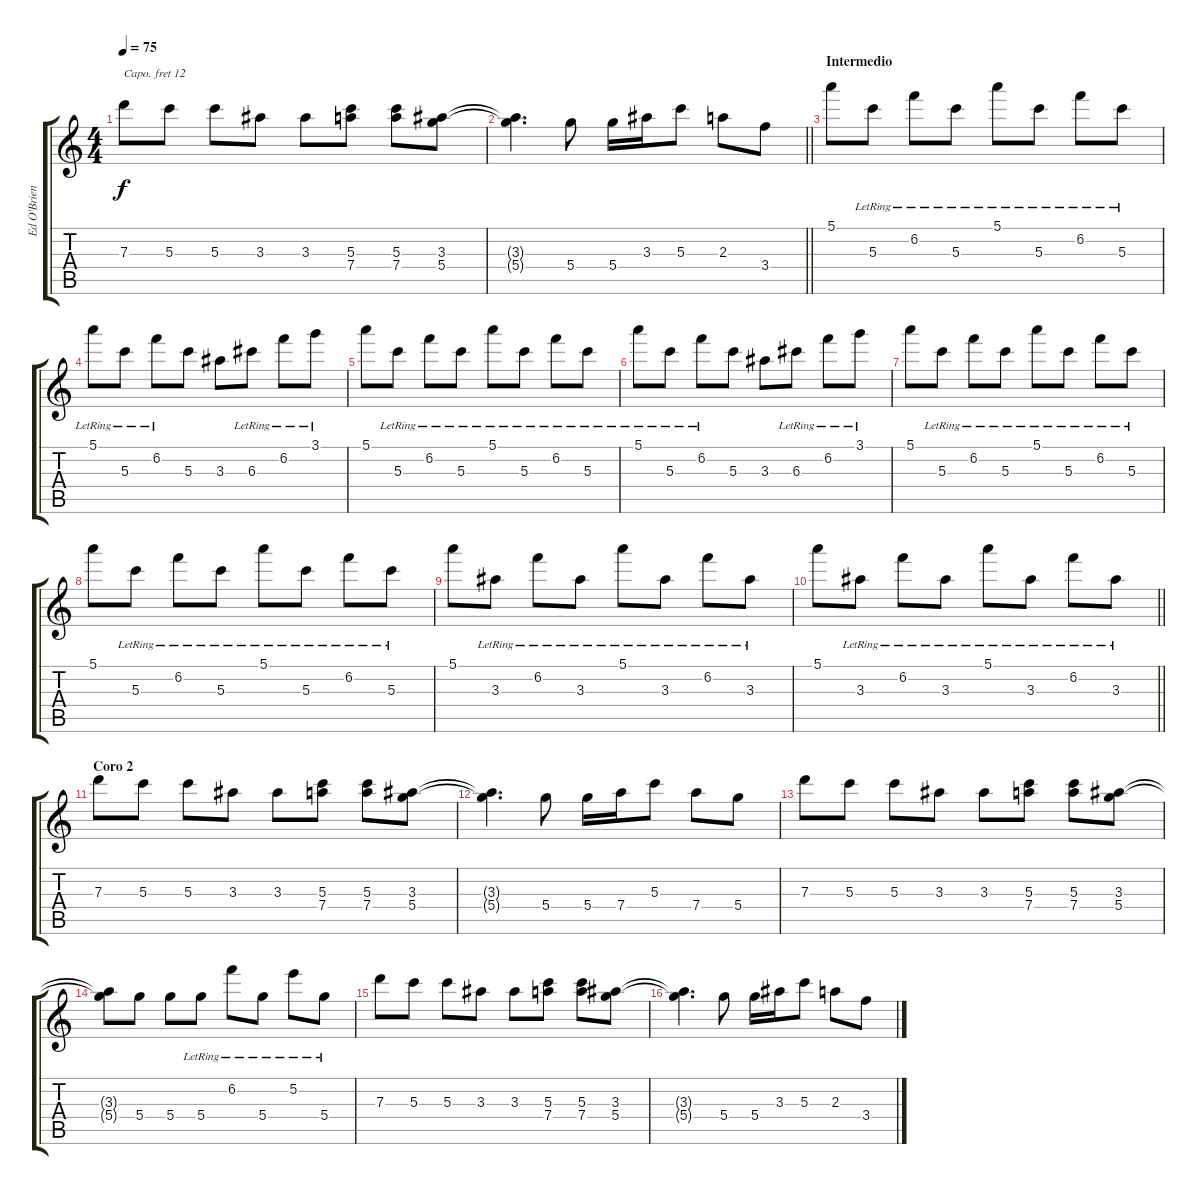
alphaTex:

\track ("Ed O'Brien" "Ed O'Brien") {instrument electricguitarjazz}
\staff {score tabs}
\capo 12
\tuning (E4 B3 G3 D3 A2 E2) {hide}
\ts (4 4)
\tempo 75
\clef g2
\ks c
7.3.8{dy f} 5.3.8 5.3.8 3.3.8 3.3.8 (5.3 7.4).8 (5.3 7.4).8 (3.3 5.4).8 |
\barLineRight lightlight
(3.3{t} 5.4{t}).4{d} 5.4.8 5.4.16 3.3.16 5.3.8 2.3.8 3.4.8 |
\section ("" "Intermedio")
5.1.8 5.3{lr}.8 6.2{lr}.8 5.3{lr}.8 5.1{lr}.8 5.3{lr}.8 6.2{lr}.8 5.3{lr}.8 |
5.1{lr}.8 5.3{lr}.8 6.2{lr}.8 5.3.8 3.3.8 6.3{lr}.8 6.2{lr}.8 3.1{lr}.8 |
5.1.8 5.3{lr}.8 6.2{lr}.8 5.3{lr}.8 5.1{lr}.8 5.3{lr}.8 6.2{lr}.8 5.3{lr}.8 |
5.1{lr}.8 5.3{lr}.8 6.2{lr}.8 5.3.8 3.3.8 6.3{lr}.8 6.2{lr}.8 3.1{lr}.8 |
5.1.8 5.3{lr}.8 6.2{lr}.8 5.3{lr}.8 5.1{lr}.8 5.3{lr}.8 6.2{lr}.8 5.3{lr}.8 |
5.1.8 5.3{lr}.8 6.2{lr}.8 5.3{lr}.8 5.1{lr}.8 5.3{lr}.8 6.2{lr}.8 5.3{lr}.8 |
5.1.8 3.3{lr}.8 6.2{lr}.8 3.3{lr}.8 5.1{lr}.8 3.3{lr}.8 6.2{lr}.8 3.3{lr}.8 |
\barLineRight lightlight
5.1.8 3.3{lr}.8 6.2{lr}.8 3.3{lr}.8 5.1{lr}.8 3.3{lr}.8 6.2{lr}.8 3.3{lr}.8 |
\section ("" "Coro 2")
7.3.8 5.3.8 5.3.8 3.3.8 3.3.8 (5.3 7.4).8 (5.3 7.4).8 (3.3 5.4).8 |
(3.3{t} 5.4{t}).4{d} 5.4.8 5.4.16 7.4.16 5.3.8 7.4.8 5.4.8 |
7.3.8 5.3.8 5.3.8 3.3.8 3.3.8 (5.3 7.4).8 (5.3 7.4).8 (3.3 5.4).8 |
(3.3{t} 5.4{t}).8 5.4.8 5.4.8 5.4{lr}.8 6.2{lr}.8 5.4{lr}.8 5.2{lr}.8 5.4{lr}.8 |
7.3.8 5.3.8 5.3.8 3.3.8 3.3.8 (5.3 7.4).8 (5.3 7.4).8 (3.3 5.4).8 |
(3.3{t} 5.4{t}).4{d} 5.4.8 5.4.16 3.3.16 5.3.8 2.3.8 3.4.8
